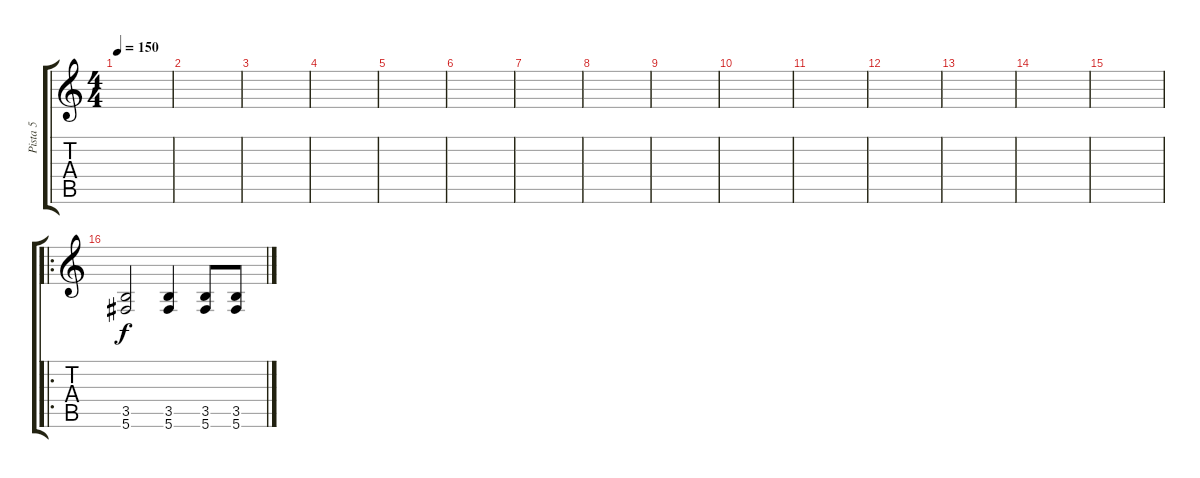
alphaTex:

\track ("Pista 5" "Pista 5") {instrument distortionguitar}
\staff {score tabs}
\tuning (Eb4 Bb3 Gb3 Db3 Ab2 Db2) {hide}
\ts (4 4)
\tempo 150
\clef g2
\ks c
|
|
|
|
|
|
|
|
|
|
|
|
|
|
|
\ro
(3.5 5.6).2 (3.5 5.6).4 (3.5 5.6).8 (3.5 5.6).8
